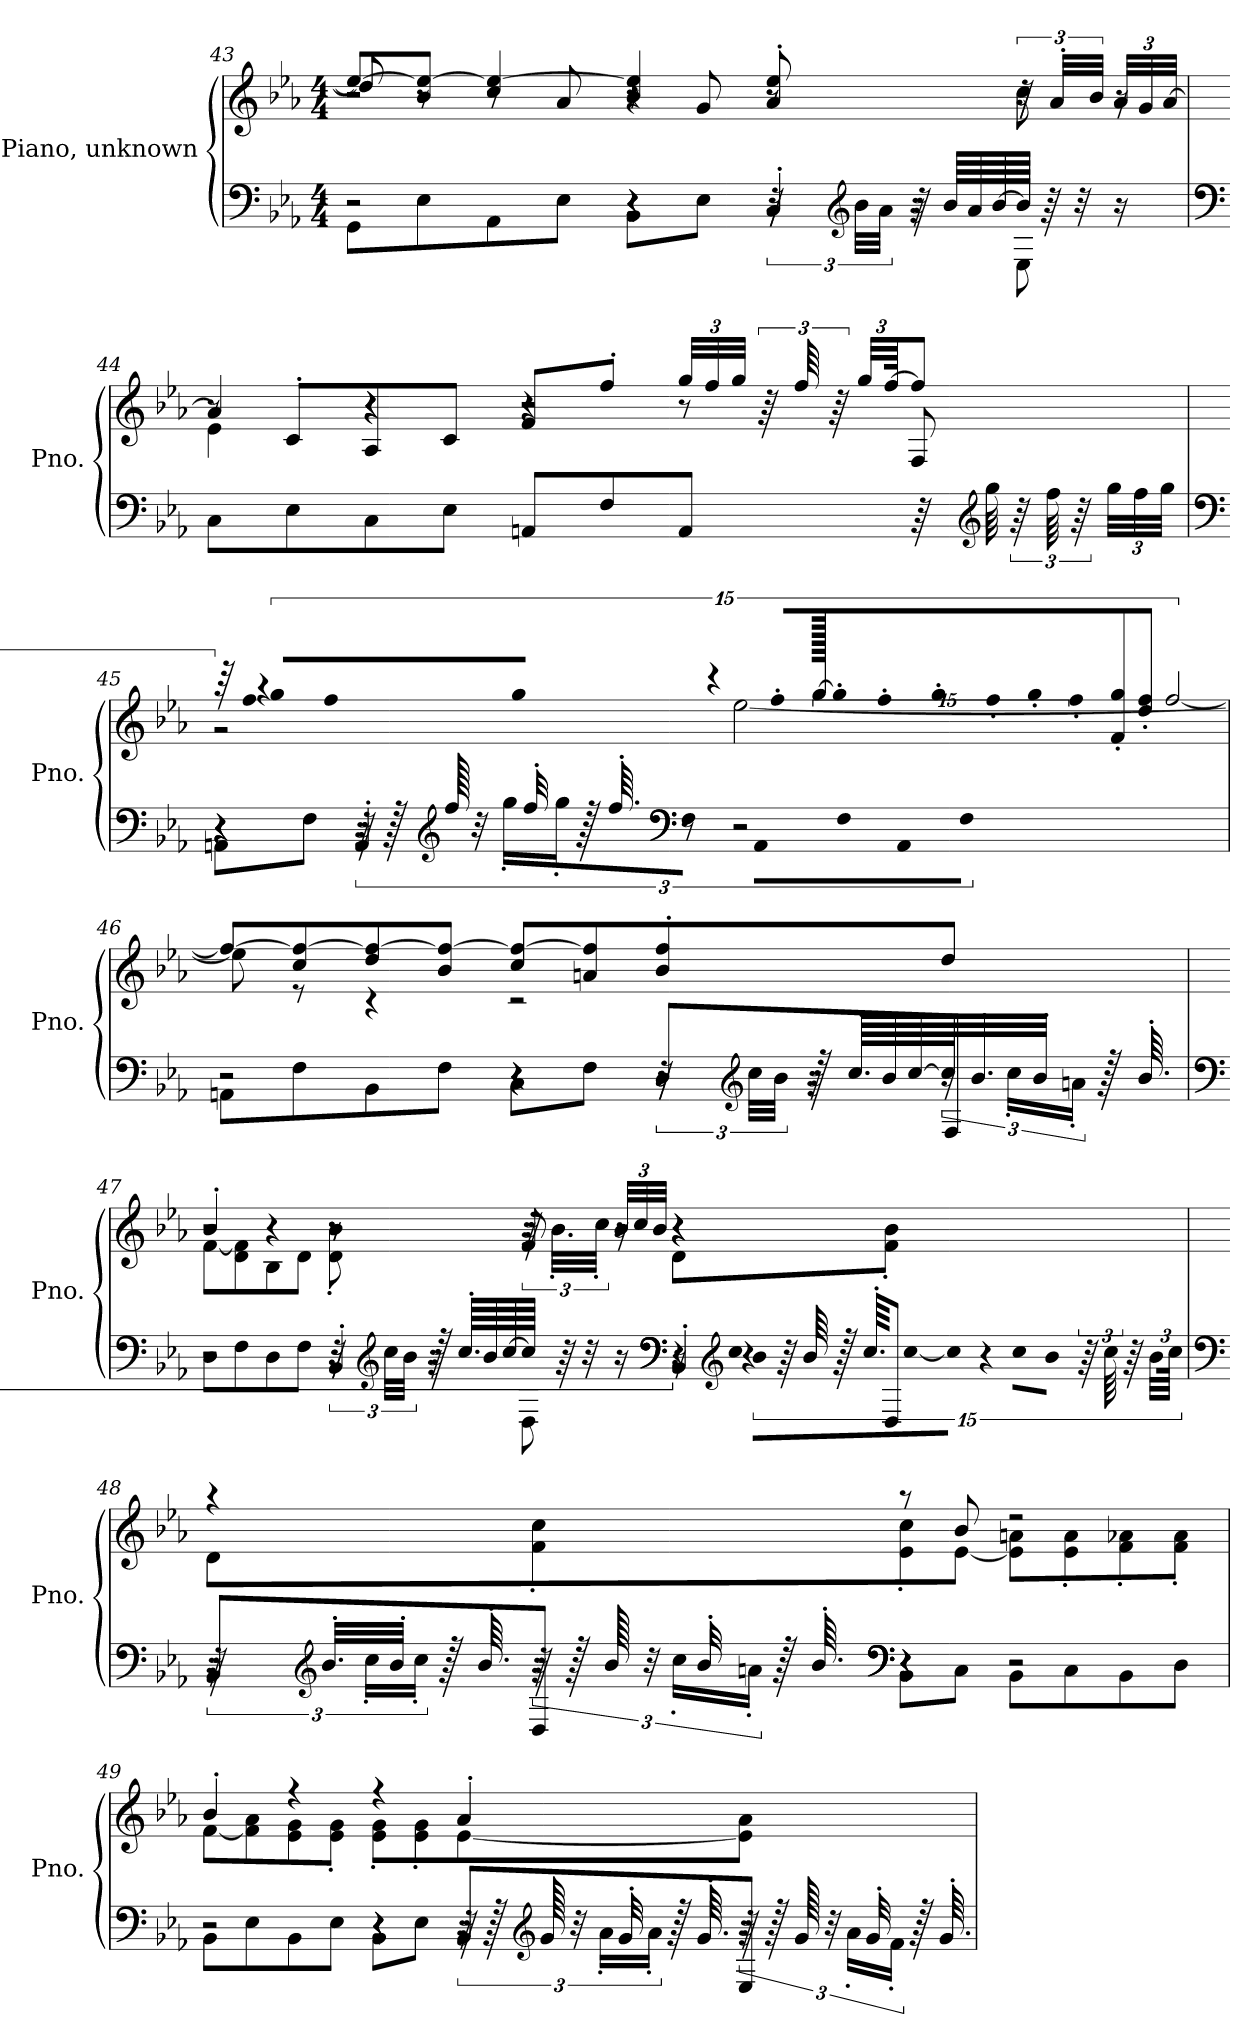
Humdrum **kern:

**kern	**kern
*part1	*part1
*staff2	*staff1
*I"Piano, unknown	*
*I'Pno.	*
!!LO:LB:g=z
*clefF4	*clefG2
*k[b-e-a-]	*k[b-e-a-]
*M4/4	*M4/4
=43	=43
*^	*^
*	*^	*	*^
2r	8GG\L	2r	8ee-/L_	2r	8dd-/]
.	8E-\	.	8b-/ 8ee-/_J	.	8r
.	8AA-\	.	4cc/ 4ee-/_	.	8r
.	8E-\J	.	.	.	8a-/
4r	8BB-\L	4r	4b-/ 4ee-/]	4r	8r
.	8E-\J	.	.	.	8g/
16r	48r	4C'/	8a-/' 8ee-/'	8r	8r
*clefG2	*	*	*	*	*
.	48b-\LLL	.	.	.	.
.	48a-\JJJ	.	.	.	.
64r	16r	.	.	.	.
64b-/LLLL	.	.	.	.	.
64a-/	.	.	.	.	.
[64b-/	.	.	.	.	.
64b-/JJJJ]	8E-\	.	48r	8cc\	16r
64r	.	.	.	.	.
.	.	.	48a-'/LLL	.	.
32r	.	.	.	.	.
.	.	.	48b-/JJJ	.	.
*	*	*	*	*	*Xbrackettup
16r	.	.	16r	.	48a-/LLL
.	.	.	.	.	48g/
.	.	.	.	.	[48a-/JJJ
*v	*v	*v	*	*	*
!!LO:LB:g=z	!!	!!
=44	=44	=44	=44
*clefF4	*	*	*
8C\L	8r	4e-\	4a-/]
8E-\	8c'/L	.	.
8C\	8A-/	4r	4r
8E-\J	8c/J	.	.
8AAn/L	8f/L	2r	4r
8F/	8ff'/J	.	.
8AA/J	48gg/LLL	.	8r
.	48ff/	.	.
.	48gg/JJJ	.	.
*	*brackettup	*	*
.	96r	.	.
.	96ff/	.	.
.	96r	.	.
*	*Xbrackettup	*	*
.	48gg/LLL	.	.
.	[96ff/JJK	.	.
64r	8ff/J]	.	8F/
*clefG2	*	*	*
64gg\	.	.	.
96r	.	.	.
96ff\	.	.	.
96r	.	.	.
*Xbrackettup	*	*	*
48gg\LLL	.	.	.
48ff\	.	.	.
48gg\JJJ	.	.	.
*	*v	*v	*v
!!LO:LB:g=z
=45	=45
*clefF4	*
*^	*
*	*^	*
*	*	*	*brackettup
!	!	!	!LO:N:vis=128
*	*	*	*^
4r	8AAn\L	4r	1920%17r	2r
!	!	!	!LO:N:vis=256	!
.	.	.	1920%17ff/	.
!	!	!	!LO:N:vis=64	!
.	.	.	960%17r	.
.	.	.	1920ryy	.
!	!	!	!LO:N:vis=64	!
.	.	.	960%17gg/LLLL	.
!	!	!	!LO:N:vis=64	!
.	.	.	960%17ff/	.
!	!	!	!LO:N:vis=64	!
.	.	.	960%17gg/JJJJ	.
!	!	!	!LO:N:vis=64	!
.	.	.	960%17r	.
.	.	.	1920ryy	.
!	!	!	!LO:N:vis=64	!
.	.	.	960%17ff'/KLLL	.
.	8F\J	.	[960gg/	.
.	.	.	960%19gg'/]	.
.	.	.	48ff'/	.
.	.	.	48gg'/	.
*	*	*	*Xbrackettup	*
.	.	.	48ff'/	.
.	.	.	48gg'/	.
.	.	.	48ff'/JJ	.
*	*brackettup	*	*	*
64r	24r	4AA'/	8f/' 8gg/'	.
128r	.	.	.	.
*clefG2	*	*	*	*
128ff/	.	.	.	.
32r	.	.	.	.
.	24gg'\LL	.	.	.
32ff'/	.	.	.	.
.	24gg'\J	.	.	.
128r	.	.	.	.
64.ff'/	.	.	.	.
*clefF4	*	*	*	*
8r	8F\J	.	8dd/' 8ff/'J	.
2r	8AA\L	2r	[2ff/	[2ee-\
.	8F\	.	.	.
.	8AA\	.	.	.
.	8F\J	.	.	.
!!LO:LB:g=z	!!
=46	=46	=46	=46	=46
2r	8AAn\L	2r	8ff/L_	8ee-\]
.	8F\	.	8cc/ 8ff/_	8r
.	8BB-\	.	8dd/ 8ff/_	4r
.	8F\J	.	8b-/ 8ff/_J	.
4r	8C\L	4r	8cc/ 8ff/_L	2r
.	8F\J	.	8an/ 8ff/]	.
16r	48r	8D/L	8b-/' 8ff/'	.
*clefG2	*	*	*	*
.	48cc\LLL	.	.	.
.	48b-\JJJ	.	.	.
128r	16r	.	.	.
64.cc'/LLLL	.	.	.	.
64b-/	.	.	.	.
[64cc/	.	.	.	.
64cc/J]	24r	8F/J	8dd/J	.
32.b-'/	.	.	.	.
.	24cc'\LL	.	.	.
32b-'/JJJ	.	.	.	.
.	24an'\JJ	.	.	.
128r	.	.	.	.
64.b-'/	.	.	.	.
*	*	*	*v	*v
!!LO:PB:g=z
=47	=47	=47	=47
*clefF4	*	*	*
*	*	*	*^
*	*	*	*	*^
2r	8D\L	2r	4b-'/	[8f\L	2r
.	8F\	.	.	8d\ 8f\]	.
.	8D\	.	4r	8B-\	.
.	8F\J	.	.	8d\J	.
16r	48r	4BB-'/	8r	8d\' 8b-\'	8r
*clefG2	*	*	*	*	*
.	48cc\LLL	.	.	.	.
.	48b-\JJJ	.	.	.	.
128r	16r	.	.	.	.
64.cc'/LLLL	.	.	.	.	.
64b-/	.	.	.	.	.
[64cc/	.	.	.	.	.
*	*	*	*	*brackettup	*
64cc/JJJJ]	8D\	.	16r	96r	8f/
.	.	.	.	48.b-'\LLL	.
64r	.	.	.	.	.
32r	.	.	.	.	.
.	.	.	.	48cc'\JJJ	.
*	*	*	*Xbrackettup	*	*
16r	.	.	48b-/LLL	16r	.
.	.	.	48cc/	.	.
.	.	.	48b-/JJJ	.	.
*clefF4	*	*	*	*	*
!	!LO:N:vis=128	!	!	!	!
16r	1920%17r	4BB-'/	4r	8d\L	4r
*clefG2	*	*	*	*	*
!	!LO:N:vis=256	!	!	!	!
.	1920%17cc\	.	.	.	.
!	!LO:N:vis=64	!	!	!	!
.	960%17r	.	.	.	.
.	1920ryy	.	.	.	.
!	!LO:N:vis=64	!	!	!	!
.	960%17b-\LLLL	.	.	.	.
!	!LO:N:vis=256	!	!	!	!
.	[1920%17cc\JJK	.	.	.	.
64r	16cc\JJ]	.	.	.	.
64b-/	.	.	.	.	.
128r	.	.	.	.	.
64.cc'/KKKL	.	.	.	.	.
8D/J	64r	.	.	8f\' 8b-\'J	.
.	32cc\LLL	.	.	.	.
.	64b-\JJJk	.	.	.	.
.	96r	.	.	.	.
.	96cc\	.	.	.	.
.	96r	.	.	.	.
*	*Xbrackettup	*	*	*	*
.	48b-\LLL	.	.	.	.
.	96cc\JJJk	.	.	.	.
*	*	*	*v	*v	*v
!!LO:LB:g=z
=48	=48	=48	=48
*clefF4	*	*	*
*	*brackettup	*	*
*	*	*	*^
64r	24r	8BB-/L	4r	8d\L
*clefG2	*	*	*	*
32.b-'/LLL	.	.	.	.
.	24cc'\LL	.	.	.
32b-'/JJJ	.	.	.	.
.	24cc'\JJ	.	.	.
128r	.	.	.	.
64.b-'/	.	.	.	.
64r	24r	8D/J	.	8f\' 8cc\'
128r	.	.	.	.
128b-/	.	.	.	.
32r	.	.	.	.
.	24cc'\LL	.	.	.
32b-'/	.	.	.	.
.	24an'\JJ	.	.	.
128r	.	.	.	.
64.b-'/	.	.	.	.
*clefF4	*	*	*	*
4r	8BB-\L	4r	8r	8e-\' 8cc\'
.	8C\J	.	8b-/	[8e-\J
2r	8BB-\L	2r	2r	8e-\] 8an\L
.	8C\	.	.	8e-\' 8a\'
.	8BB-\	.	.	8f\' 8a-X\'
.	8D\J	.	.	8f\' 8a-\'J
!!LO:LB:g=z	!!
=49	=49	=49	=49	=49
2r	8BB-\L	2r	4b-'/	[8f\L
.	8E-\	.	.	8f\] 8a-\
.	8BB-\	.	4r	8e-\ 8g\
.	8E-\J	.	.	8e-\' 8g\'J
4r	8BB-\L	4r	4r	8e-\' 8g\'L
.	8E-\J	.	.	8e-\' 8g\'
64r	24r	8BB-/L	4a-'/	[8e-\
128r	.	.	.	.
*clefG2	*	*	*	*
128g/	.	.	.	.
32r	.	.	.	.
.	24a-'\LL	.	.	.
32g'/	.	.	.	.
.	24a-'\JJ	.	.	.
128r	.	.	.	.
64.g'/	.	.	.	.
64r	24r	8E-/J	.	8e-\] 8a-\J
128r	.	.	.	.
128g/	.	.	.	.
32r	.	.	.	.
.	24a-'\LL	.	.	.
32g'/	.	.	.	.
.	24f'\JJ	.	.	.
128r	.	.	.	.
64.g'/	.	.	.	.
*v	*v	*v	*	*
*	*v	*v
=	=
*-	*-
